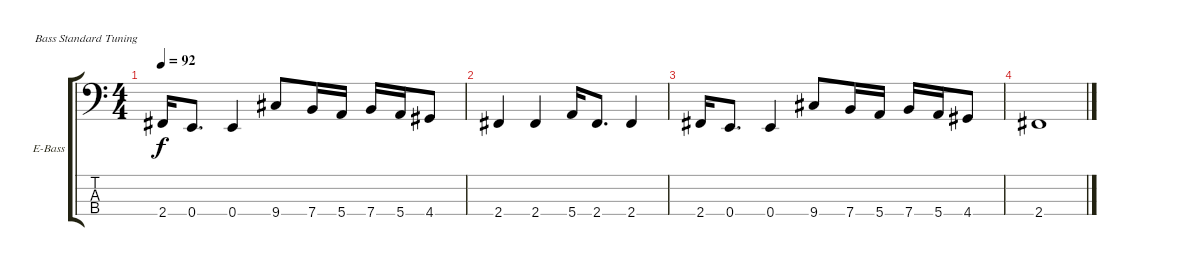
\bracketExtendMode groupsimilarinstruments
\firstSystemTrackNameOrientation horizontal
\otherSystemsTrackNameOrientation horizontal
\track ("Áàñ" "E-Bass") {instrument electricbassfinger}
\staff {score tabs}
\tuning (G2 D2 A1 E1)
\ts (4 4)
\tempo 92
\clef f4
\ks c
2.4.16{dy f} 0.4.8{d} 0.4.4 9.4.8 7.4.16 5.4.16 7.4.16 5.4.16 4.4.8 |
2.4.4 2.4.4 5.4.16 2.4.8{d} 2.4.4 |
2.4.16 0.4.8{d} 0.4.4 9.4.8 7.4.16 5.4.16 7.4.16 5.4.16 4.4.8 |
2.4.1
